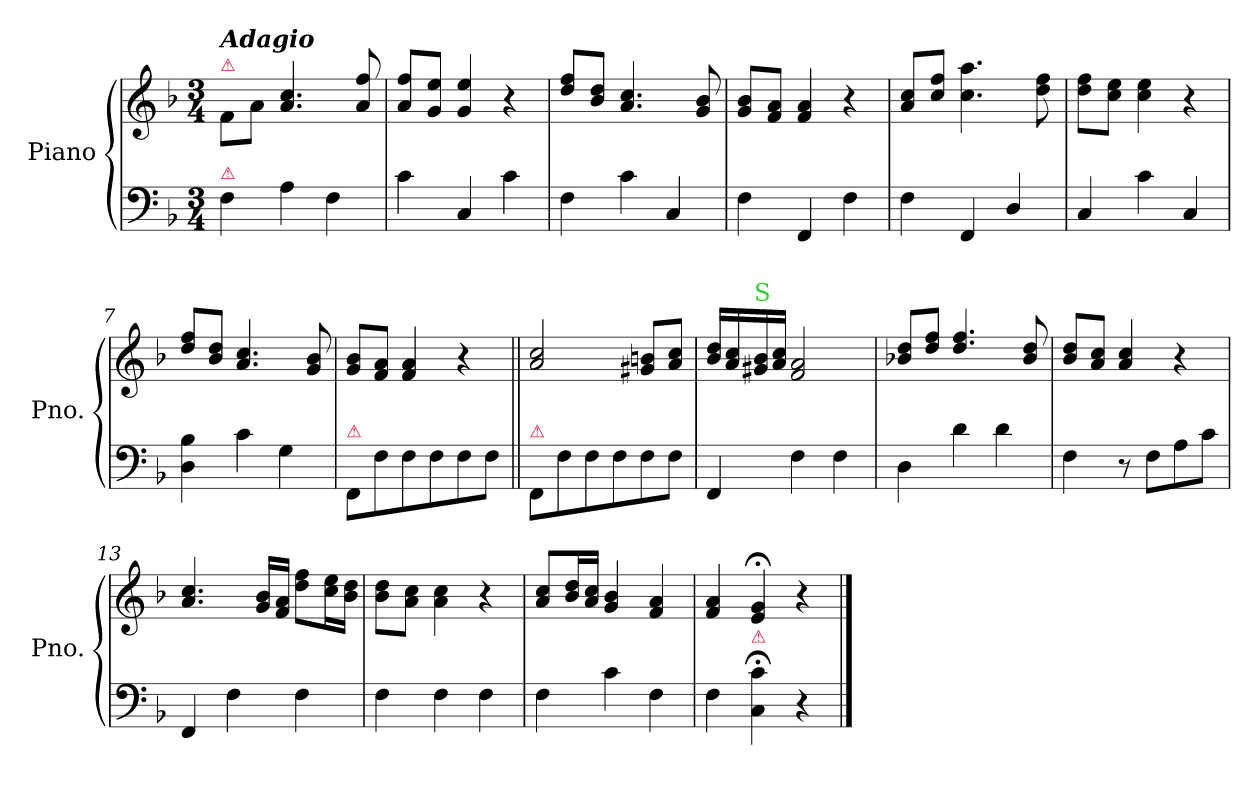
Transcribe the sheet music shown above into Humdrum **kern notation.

**kern	**kern
*part2	*part1
*staff2	*staff1
*	*I"Piano
*	*I'Pno.
*clefF4	*clefG2
*k[b-]	*k[b-]
*F:	*F:
*M3/4	*M3/4
=1	=1
!	!LO:TX:a:color=crimson:t=⚠
!	!LO:TX:a:Bi:t=Adagio
!LO:TX:a:color=crimson:t=⚠	!
4F\	8f\L
.	8a\J
4A\	4.a/ 4.cc/
4F\	.
.	8a/ 8ff/
=2	=2
4c\	8a/ 8ff/L
.	8g/ 8ee/J
4C/	4g/ 4ee/
4c\	4r
=3	=3
4F\	8dd/ 8ff/L
.	8b-/ 8dd/J
4c\	4.a/ 4.cc/
4C/	.
.	8g/ 8b-/
=4	=4
4F\	8g/ 8b-/L
.	8f/ 8a/J
4FF/	4f/ 4a/
4F\	4r
=5	=5
4F\	8a/ 8cc/L
.	8cc/ 8ff/J
4FF/	4.cc\ 4.aa\
4D/	.
.	8dd\ 8ff\
=6	=6
4C/	8dd\ 8ff\L
.	8cc\ 8ee\J
4c\	4cc\ 4ee\
4C/	4r
=7	=7
4D\ 4B-\	8dd/ 8ff/L
.	8b-/ 8dd/J
4c\	4.a/ 4.cc/
4G\	.
.	8g/ 8b-/
=8	=8
!LO:TX:a:color=crimson:t=⚠	!
8FF/L	8g/ 8b-/L
8F\	8f/ 8a/J
8F\	4f/ 4a/
8F\	.
8F\	4r
8F\J	.
=9||	=9||
!LO:TX:a:color=crimson:t=⚠	!
8FF/L	2a/ 2cc/
8F\	.
8F\	.
8F\	.
8F\	8g#X/ 8bn/L
8F\J	8a/ 8cc/J
=10	=10
4FF/	16b-/ 16dd/LL
.	16a/ 16cc/
!	!LO:TX:a:color=limegreen:t=S
.	16g#X/ 16b-/
.	16a/ 16cc/JJ
4F\	2f/ 2a/
4F\	.
=11	=11
4D\	8b-X/ 8dd/L
.	8dd/ 8ff/J
4d\	4.dd/ 4.ff/
4d\	.
.	8b-/ 8dd/
=12	=12
4F\	8b-/ 8dd/L
.	8a/ 8cc/J
8r	4a/ 4cc/
8F\L	.
8A\	4r
8c\J	.
=13	=13
4FF/	4.a/ 4.cc/
4F\	.
.	16g/ 16b-/LL
.	16f/ 16a/JJ
4F\	8dd\ 8ff\L
.	16cc\ 16ee\L
.	16b-\ 16dd\JJ
=14	=14
4F\	8b-\ 8dd\L
.	8a\ 8cc\J
4F\	4a\ 4cc\
4F\	4r
=15	=15
4F\	8a/ 8cc/L
.	16b-/ 16dd/L
.	16a/ 16cc/JJ
4c\	4g/ 4b-/
4F\	4f/ 4a/
=16	=16
4F\	4f/ 4a/
!LO:TX:a:color=crimson:t=⚠	!
4C;\ 4c;\	4e;</ 4g;</
4r	4r
==	==
*-	*-
